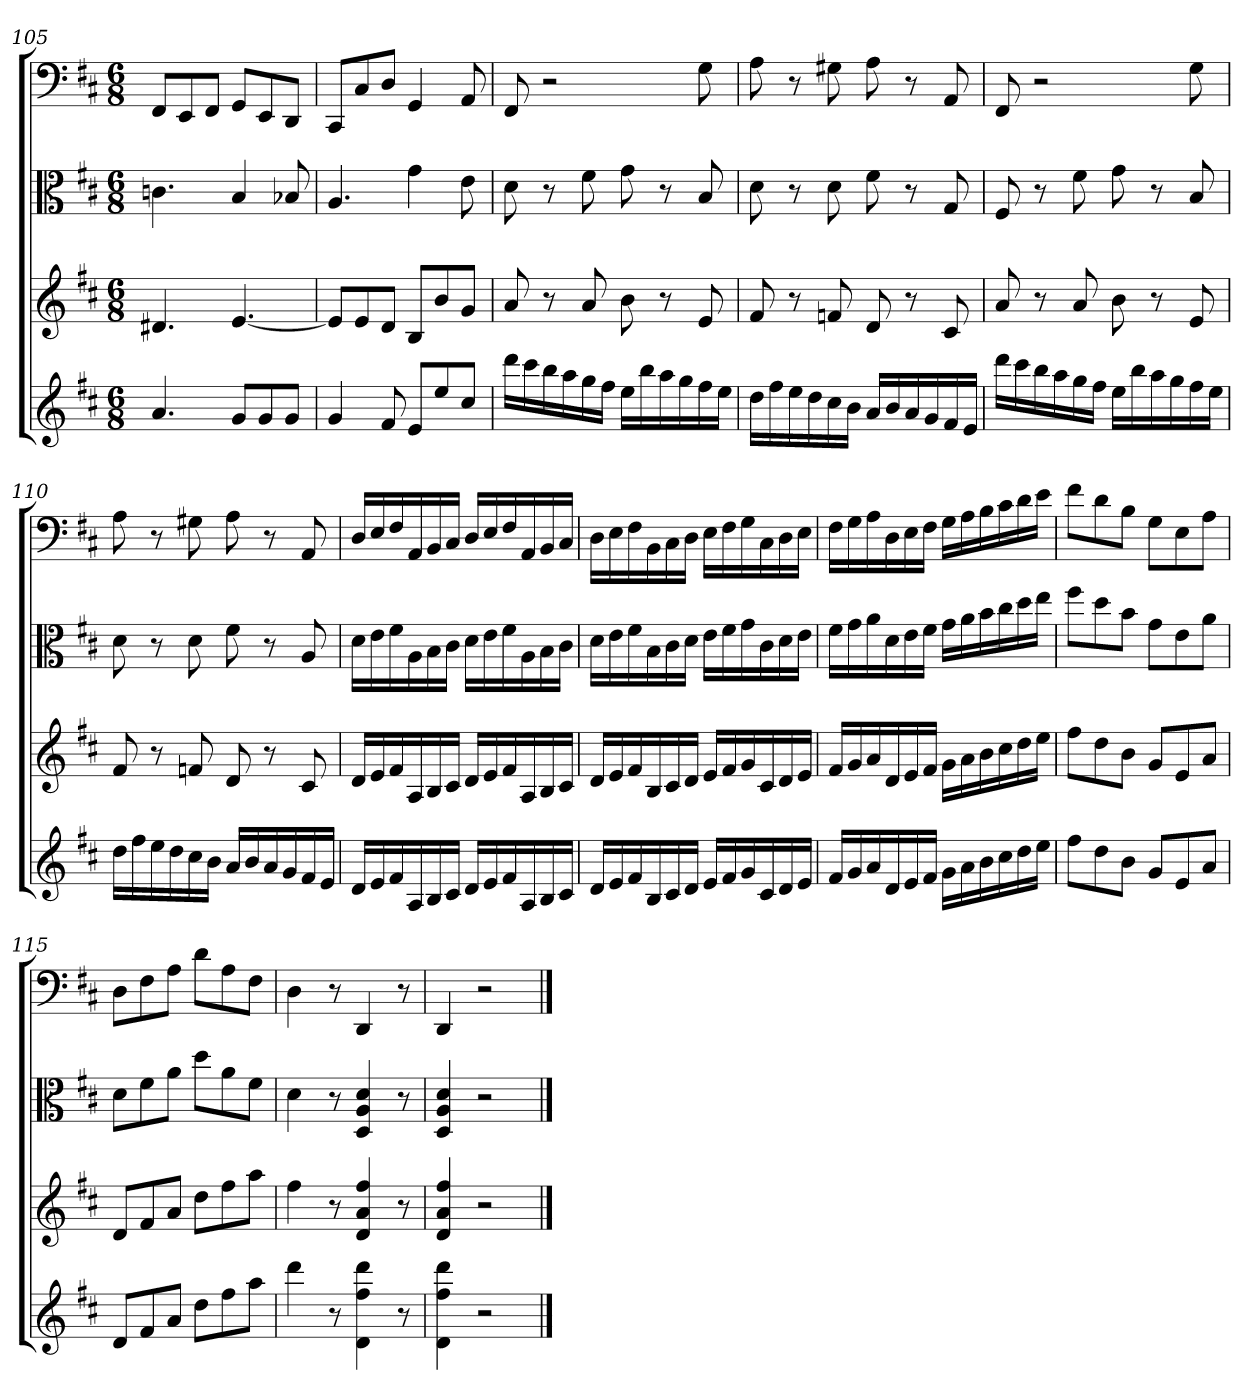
**kern	**kern	**kern	**kern
*part4	*part3	*part2	*part1
*staff4	*staff3	*staff2	*staff1
*	*	*clefC3	*clefF4
*k[f#c#]	*k[f#c#]	*k[f#c#]	*k[f#c#]
*D:	*D:	*D:	*D:
*M6/8	*M6/8	*M6/8	*M6/8
=105	=105	=105	=105
4.a	4.d#X	4.cn	8FF#/L
.	.	.	8EE/
.	.	.	8FF#/J
8gL	[4.e	4B	8GG/L
8g	.	.	8EE/
8gJ	.	8B-X	8DD/J
=106	=106	=106	=106
4g	8eL]	4.A	8CC#/L
.	8e	.	8C#/
8f#	8dJ	.	8D/J
8eL	8BL	4g	4GG
8ee	8b	.	.
8cc#J	8gJ	8e	8AA
=107	=107	=107	=107
16dddLL	8a	8d	8FF#
16ccc#	.	.	.
16bb	8r	8r	2r
16aa	.	.	.
16gg	8a	8f#	.
16ff#JJ	.	.	.
16eeLL	8b	8g	.
16bb	.	.	.
16aa	8r	8r	.
16gg	.	.	.
16ff#	8e	8B	8G
16eeJJ	.	.	.
=108	=108	=108	=108
16ddLL	8f#	8d	8A
16ff#	.	.	.
16ee	8r	8r	8r
16dd	.	.	.
16cc#	8fn	8d	8G#X
16bJJ	.	.	.
16aLL	8d	8f#	8A
16b	.	.	.
16a	8r	8r	8r
16g	.	.	.
16f#	8c#	8G	8AA
16eJJ	.	.	.
=109	=109	=109	=109
16dddLL	8a	8F#	8FF#
16ccc#	.	.	.
16bb	8r	8r	2r
16aa	.	.	.
16gg	8a	8f#	.
16ff#JJ	.	.	.
16eeLL	8b	8g	.
16bb	.	.	.
16aa	8r	8r	.
16gg	.	.	.
16ff#	8e	8B	8G
16eeJJ	.	.	.
=110	=110	=110	=110
16ddLL	8f#	8d	8A
16ff#	.	.	.
16ee	8r	8r	8r
16dd	.	.	.
16cc#	8fn	8d	8G#X
16bJJ	.	.	.
16aLL	8d	8f#	8A
16b	.	.	.
16a	8r	8r	8r
16g	.	.	.
16f#	8c#	8A	8AA
16eJJ	.	.	.
=111	=111	=111	=111
16dLL	16dLL	16d\LL	16D/LL
16e	16e	16e\	16E/
16f#	16f#	16f#\	16F#/
16A	16A	16A\	16AA/
16B	16B	16B\	16BB/
16c#JJ	16c#JJ	16c#\JJ	16C#/JJ
16dLL	16dLL	16d\LL	16D/LL
16e	16e	16e\	16E/
16f#	16f#	16f#\	16F#/
16A	16A	16A\	16AA/
16B	16B	16B\	16BB/
16c#JJ	16c#JJ	16c#\JJ	16C#/JJ
=112	=112	=112	=112
16dLL	16dLL	16d\LL	16D\LL
16e	16e	16e\	16E\
16f#	16f#	16f#\	16F#\
16B	16B	16B\	16BB\
16c#	16c#	16c#\	16C#\
16dJJ	16dJJ	16d\JJ	16D\JJ
16eLL	16eLL	16e\LL	16E\LL
16f#	16f#	16f#\	16F#\
16g	16g	16g\	16G\
16c#	16c#	16c#\	16C#\
16d	16d	16d\	16D\
16eJJ	16eJJ	16e\JJ	16E\JJ
=113	=113	=113	=113
16f#LL	16f#LL	16f#\LL	16F#\LL
16g	16g	16g\	16G\
16a	16a	16a\	16A\
16d	16d	16d\	16D\
16e	16e	16e\	16E\
16f#JJ	16f#JJ	16f#\JJ	16F#\JJ
16gLL	16gLL	16g\LL	16G\LL
16a	16a	16a\	16A\
16b	16b	16b\	16B\
16cc#	16cc#	16cc#\	16c#\
16dd	16dd	16dd\	16d\
16eeJJ	16eeJJ	16ee\JJ	16e\JJ
=114	=114	=114	=114
8ff#L	8ff#L	8ff#\L	8f#\L
8dd	8dd	8dd\	8d\
8bJ	8bJ	8b\J	8B\J
8gL	8gL	8g\L	8G\L
8e	8e	8e\	8E\
8aJ	8aJ	8a\J	8A\J
=115	=115	=115	=115
8dL	8dL	8d\L	8D\L
8f#	8f#	8f#\	8F#\
8aJ	8aJ	8a\J	8A\J
8ddL	8ddL	8dd\L	8d\L
8ff#	8ff#	8a\	8A\
8aaJ	8aaJ	8f#\J	8F#\J
=116	=116	=116	=116
4ddd	4ff#	4d	4D
8r	8r	8r	8r
4d 4ff# 4ddd	4d 4a 4ff#	4D 4A 4d	4DD
8r	8r	8r	8r
=117	=117	=117	=117
4d 4ff# 4ddd	4d 4a 4ff#	4D 4A 4d	4DD
2r	2r	2r	2r
==	==	==	==
*-	*-	*-	*-
